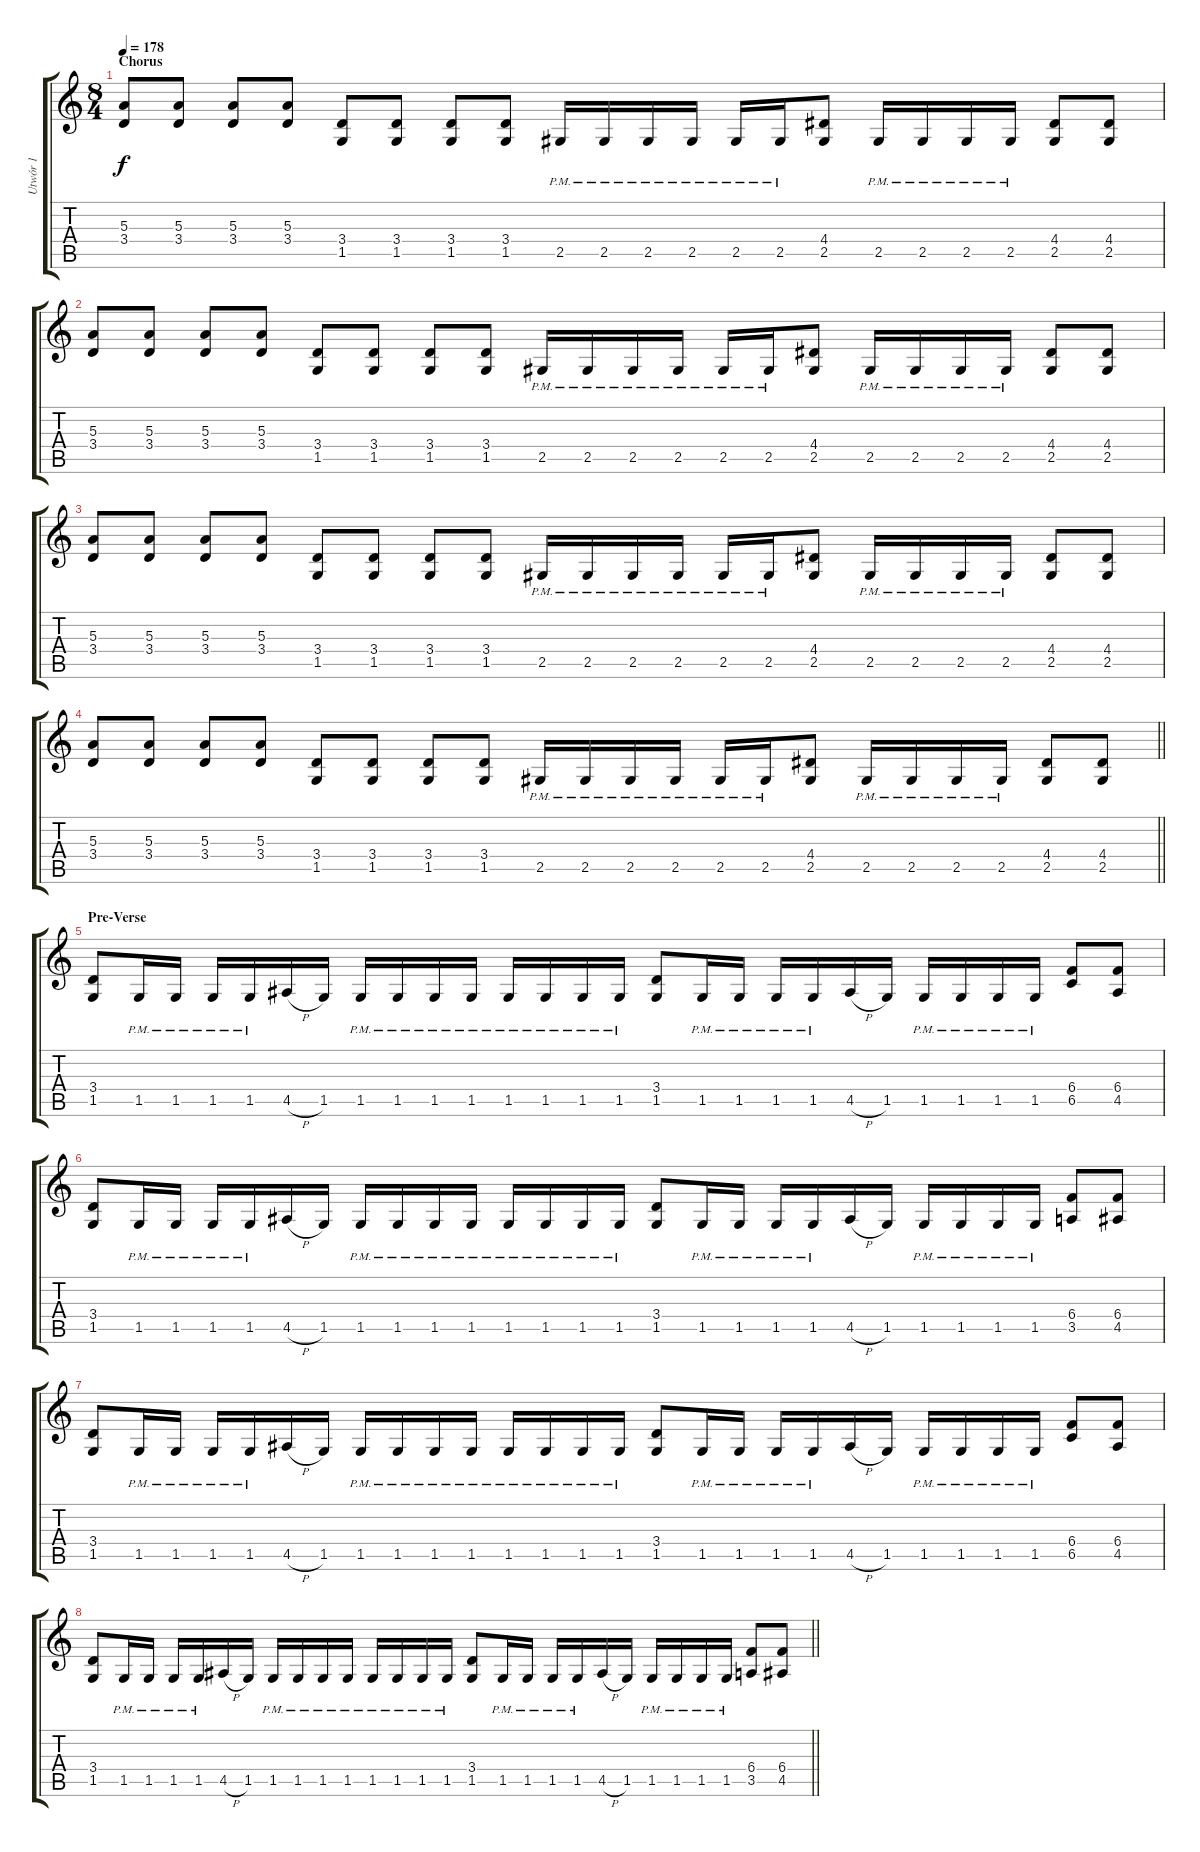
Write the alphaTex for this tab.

\track ("Utwór 1" "Utwór 1") {instrument distortionguitar}
\staff {score tabs}
\tuning (Db4 Ab3 E3 B2 Gb2 Db2) {hide}
\ts (8 4)
\section ("" "Chorus")
\tempo 178
\clef g2
\ks c
(5.3 3.4).8{dy f} (5.3 3.4).8 (5.3 3.4).8 (5.3 3.4).8 (3.4 1.5).8 (3.4 1.5).8 (3.4 1.5).8 (3.4 1.5).8 2.5{pm}.16 2.5{pm}.16 2.5{pm}.16 2.5{pm}.16 2.5{pm}.16 2.5{pm}.16 (4.4 2.5).8 2.5{pm}.16 2.5{pm}.16 2.5{pm}.16 2.5{pm}.16 (4.4 2.5).8 (4.4 2.5).8 |
(5.3 3.4).8 (5.3 3.4).8 (5.3 3.4).8 (5.3 3.4).8 (3.4 1.5).8 (3.4 1.5).8 (3.4 1.5).8 (3.4 1.5).8 2.5{pm}.16 2.5{pm}.16 2.5{pm}.16 2.5{pm}.16 2.5{pm}.16 2.5{pm}.16 (4.4 2.5).8 2.5{pm}.16 2.5{pm}.16 2.5{pm}.16 2.5{pm}.16 (4.4 2.5).8 (4.4 2.5).8 |
(5.3 3.4).8 (5.3 3.4).8 (5.3 3.4).8 (5.3 3.4).8 (3.4 1.5).8 (3.4 1.5).8 (3.4 1.5).8 (3.4 1.5).8 2.5{pm}.16 2.5{pm}.16 2.5{pm}.16 2.5{pm}.16 2.5{pm}.16 2.5{pm}.16 (4.4 2.5).8 2.5{pm}.16 2.5{pm}.16 2.5{pm}.16 2.5{pm}.16 (4.4 2.5).8 (4.4 2.5).8 |
\barLineRight lightlight
(5.3 3.4).8 (5.3 3.4).8 (5.3 3.4).8 (5.3 3.4).8 (3.4 1.5).8 (3.4 1.5).8 (3.4 1.5).8 (3.4 1.5).8 2.5{pm}.16 2.5{pm}.16 2.5{pm}.16 2.5{pm}.16 2.5{pm}.16 2.5{pm}.16 (4.4 2.5).8 2.5{pm}.16 2.5{pm}.16 2.5{pm}.16 2.5{pm}.16 (4.4 2.5).8 (4.4 2.5).8 |
\section ("" "Pre-Verse")
(3.4 1.5).8 1.5{pm}.16 1.5{pm}.16 1.5{pm}.16 1.5{pm}.16 4.5{h}.16 1.5.16 1.5{pm}.16 1.5{pm}.16 1.5{pm}.16 1.5{pm}.16 1.5{pm}.16 1.5{pm}.16 1.5{pm}.16 1.5{pm}.16 (3.4 1.5).8 1.5{pm}.16 1.5{pm}.16 1.5{pm}.16 1.5{pm}.16 4.5{h}.16 1.5.16 1.5{pm}.16 1.5{pm}.16 1.5{pm}.16 1.5{pm}.16 (6.4 6.5).8 (6.4 4.5).8 |
(3.4 1.5).8 1.5{pm}.16 1.5{pm}.16 1.5{pm}.16 1.5{pm}.16 4.5{h}.16 1.5.16 1.5{pm}.16 1.5{pm}.16 1.5{pm}.16 1.5{pm}.16 1.5{pm}.16 1.5{pm}.16 1.5{pm}.16 1.5{pm}.16 (3.4 1.5).8 1.5{pm}.16 1.5{pm}.16 1.5{pm}.16 1.5{pm}.16 4.5{h}.16 1.5.16 1.5{pm}.16 1.5{pm}.16 1.5{pm}.16 1.5{pm}.16 (6.4 3.5).8 (6.4 4.5).8 |
(3.4 1.5).8 1.5{pm}.16 1.5{pm}.16 1.5{pm}.16 1.5{pm}.16 4.5{h}.16 1.5.16 1.5{pm}.16 1.5{pm}.16 1.5{pm}.16 1.5{pm}.16 1.5{pm}.16 1.5{pm}.16 1.5{pm}.16 1.5{pm}.16 (3.4 1.5).8 1.5{pm}.16 1.5{pm}.16 1.5{pm}.16 1.5{pm}.16 4.5{h}.16 1.5.16 1.5{pm}.16 1.5{pm}.16 1.5{pm}.16 1.5{pm}.16 (6.4 6.5).8 (6.4 4.5).8 |
\barLineRight lightlight
(3.4 1.5).8 1.5{pm}.16 1.5{pm}.16 1.5{pm}.16 1.5{pm}.16 4.5{h}.16 1.5.16 1.5{pm}.16 1.5{pm}.16 1.5{pm}.16 1.5{pm}.16 1.5{pm}.16 1.5{pm}.16 1.5{pm}.16 1.5{pm}.16 (3.4 1.5).8 1.5{pm}.16 1.5{pm}.16 1.5{pm}.16 1.5{pm}.16 4.5{h}.16 1.5.16 1.5{pm}.16 1.5{pm}.16 1.5{pm}.16 1.5{pm}.16 (6.4 3.5).8 (6.4 4.5).8
